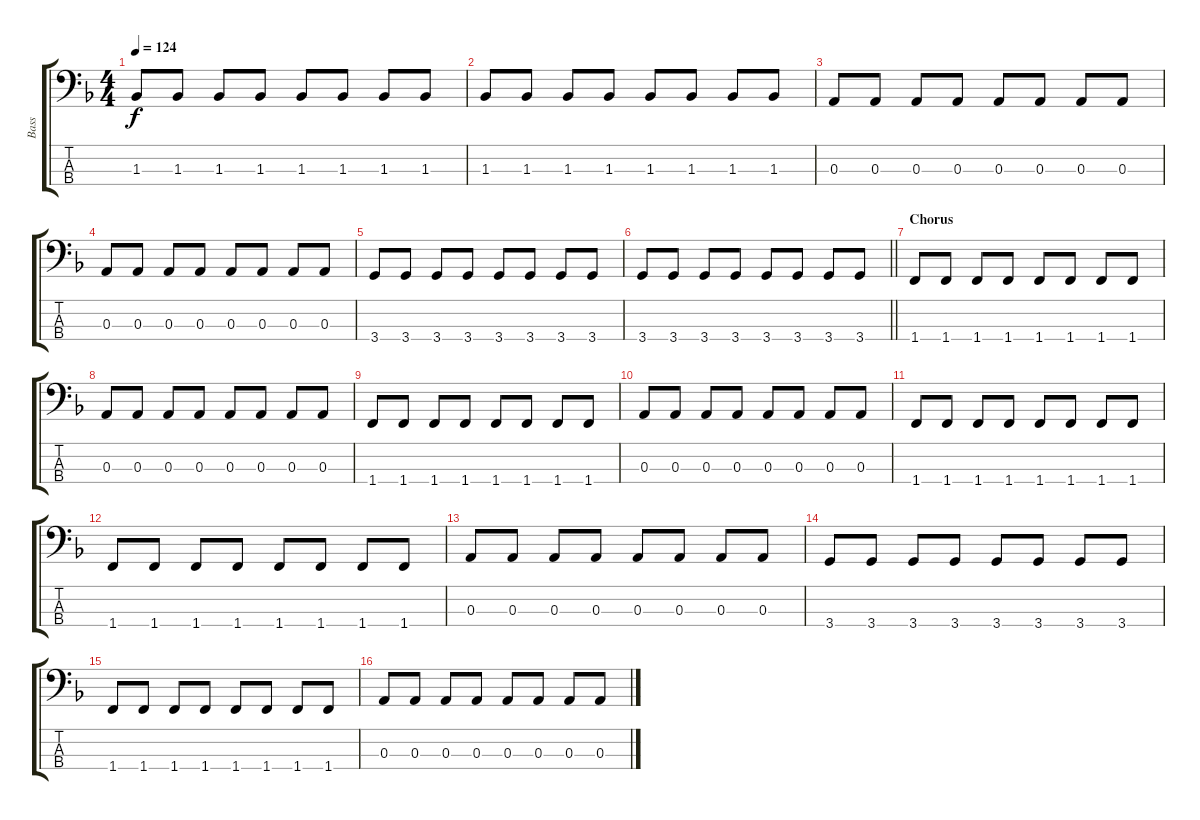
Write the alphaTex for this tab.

\track ("Bass" "Bass") {instrument electricbassfinger}
\staff {score tabs}
\tuning (G2 D2 A1 E1) {hide}
\ts (4 4)
\tempo 124
\clef f4
\ks f
1.3.8{dy f} 1.3.8 1.3.8 1.3.8 1.3.8 1.3.8 1.3.8 1.3.8 |
1.3.8 1.3.8 1.3.8 1.3.8 1.3.8 1.3.8 1.3.8 1.3.8 |
0.3.8 0.3.8 0.3.8 0.3.8 0.3.8 0.3.8 0.3.8 0.3.8 |
0.3.8 0.3.8 0.3.8 0.3.8 0.3.8 0.3.8 0.3.8 0.3.8 |
3.4.8 3.4.8 3.4.8 3.4.8 3.4.8 3.4.8 3.4.8 3.4.8 |
\barLineRight lightlight
3.4.8 3.4.8 3.4.8 3.4.8 3.4.8 3.4.8 3.4.8 3.4.8 |
\section ("" "Chorus")
1.4.8 1.4.8 1.4.8 1.4.8 1.4.8 1.4.8 1.4.8 1.4.8 |
0.3.8 0.3.8 0.3.8 0.3.8 0.3.8 0.3.8 0.3.8 0.3.8 |
1.4.8 1.4.8 1.4.8 1.4.8 1.4.8 1.4.8 1.4.8 1.4.8 |
0.3.8 0.3.8 0.3.8 0.3.8 0.3.8 0.3.8 0.3.8 0.3.8 |
1.4.8 1.4.8 1.4.8 1.4.8 1.4.8 1.4.8 1.4.8 1.4.8 |
1.4.8 1.4.8 1.4.8 1.4.8 1.4.8 1.4.8 1.4.8 1.4.8 |
0.3.8 0.3.8 0.3.8 0.3.8 0.3.8 0.3.8 0.3.8 0.3.8 |
3.4.8 3.4.8 3.4.8 3.4.8 3.4.8 3.4.8 3.4.8 3.4.8 |
1.4.8 1.4.8 1.4.8 1.4.8 1.4.8 1.4.8 1.4.8 1.4.8 |
0.3.8 0.3.8 0.3.8 0.3.8 0.3.8 0.3.8 0.3.8 0.3.8
